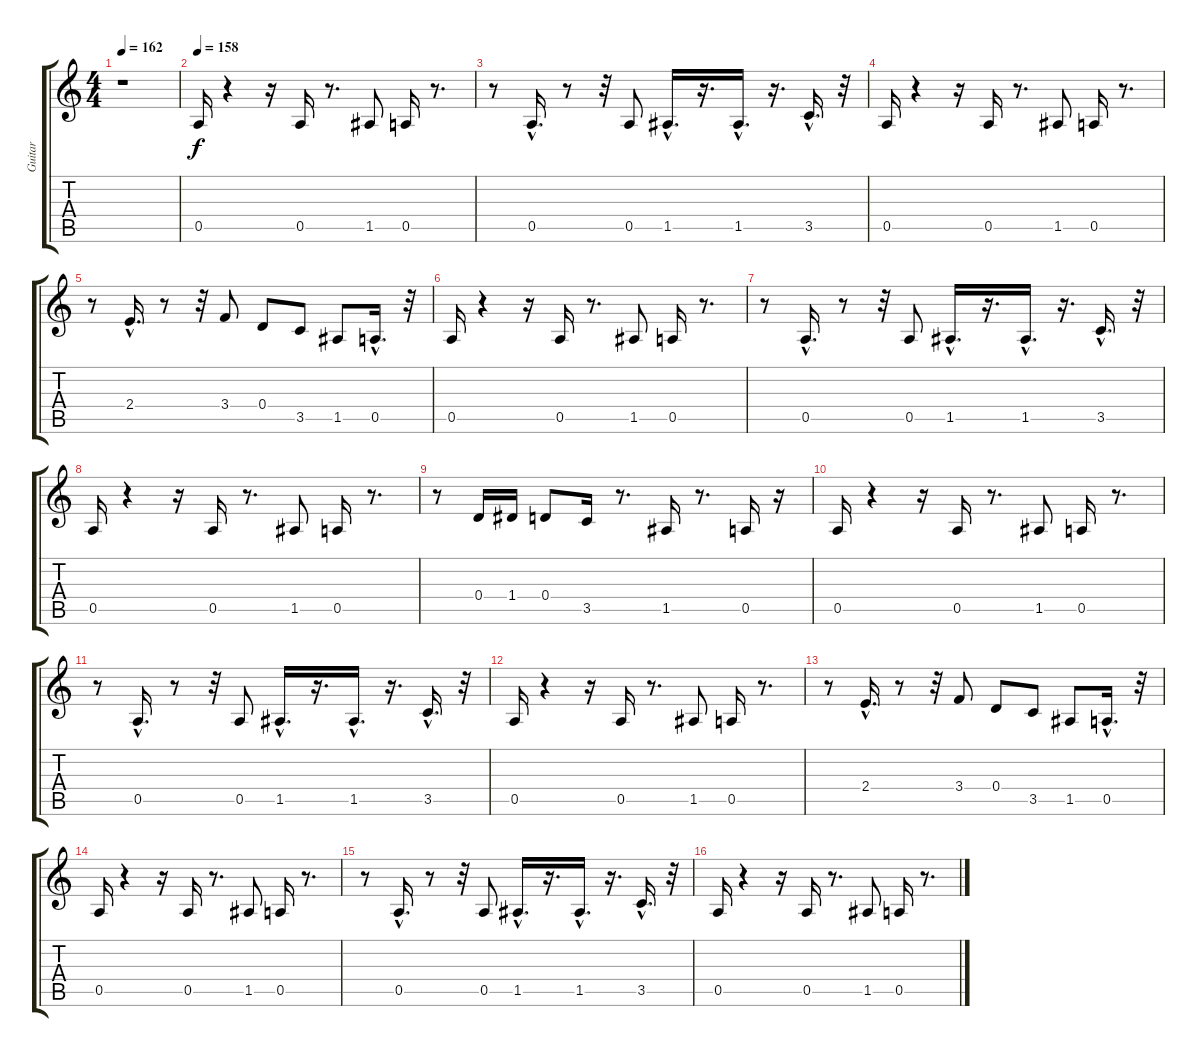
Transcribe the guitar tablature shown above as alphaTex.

\track ("Guitar" "Guitar") {instrument electricguitarclean}
\staff {score tabs}
\tuning (E4 B3 G3 D3 A2 E2) {hide}
\ts (4 4)
\tempo 162
\clef g2
\ks c
r.1{dy f} |
\tempo 158
0.5.16 r.4 r.16 0.5.16 r.8{d} 1.5.8 0.5.16 r.8{d} |
r.8 0.5{hac}.16{d} r.8 r.32 0.5.8 1.5{hac}.16{d} r.16{d} 1.5{hac}.16{d} r.16{d} 3.5{hac}.16{d} r.32 |
0.5.16 r.4 r.16 0.5.16 r.8{d} 1.5.8 0.5.16 r.8{d} |
r.8 2.4{hac}.16{d} r.8 r.32 3.4.8 0.4.8 3.5.8 1.5.8 0.5{hac}.16{d} r.32 |
0.5.16 r.4 r.16 0.5.16 r.8{d} 1.5.8 0.5.16 r.8{d} |
r.8 0.5{hac}.16{d} r.8 r.32 0.5.8 1.5{hac}.16{d} r.16{d} 1.5{hac}.16{d} r.16{d} 3.5{hac}.16{d} r.32 |
0.5.16 r.4 r.16 0.5.16 r.8{d} 1.5.8 0.5.16 r.8{d} |
r.8 0.4.16 1.4.16 0.4.8 3.5.16 r.8{d} 1.5.16 r.8{d} 0.5.16 r.16 |
0.5.16 r.4 r.16 0.5.16 r.8{d} 1.5.8 0.5.16 r.8{d} |
r.8 0.5{hac}.16{d} r.8 r.32 0.5.8 1.5{hac}.16{d} r.16{d} 1.5{hac}.16{d} r.16{d} 3.5{hac}.16{d} r.32 |
0.5.16 r.4 r.16 0.5.16 r.8{d} 1.5.8 0.5.16 r.8{d} |
r.8 2.4{hac}.16{d} r.8 r.32 3.4.8 0.4.8 3.5.8 1.5.8 0.5{hac}.16{d} r.32 |
0.5.16 r.4 r.16 0.5.16 r.8{d} 1.5.8 0.5.16 r.8{d} |
r.8 0.5{hac}.16{d} r.8 r.32 0.5.8 1.5{hac}.16{d} r.16{d} 1.5{hac}.16{d} r.16{d} 3.5{hac}.16{d} r.32 |
0.5.16 r.4 r.16 0.5.16 r.8{d} 1.5.8 0.5.16 r.8{d}
